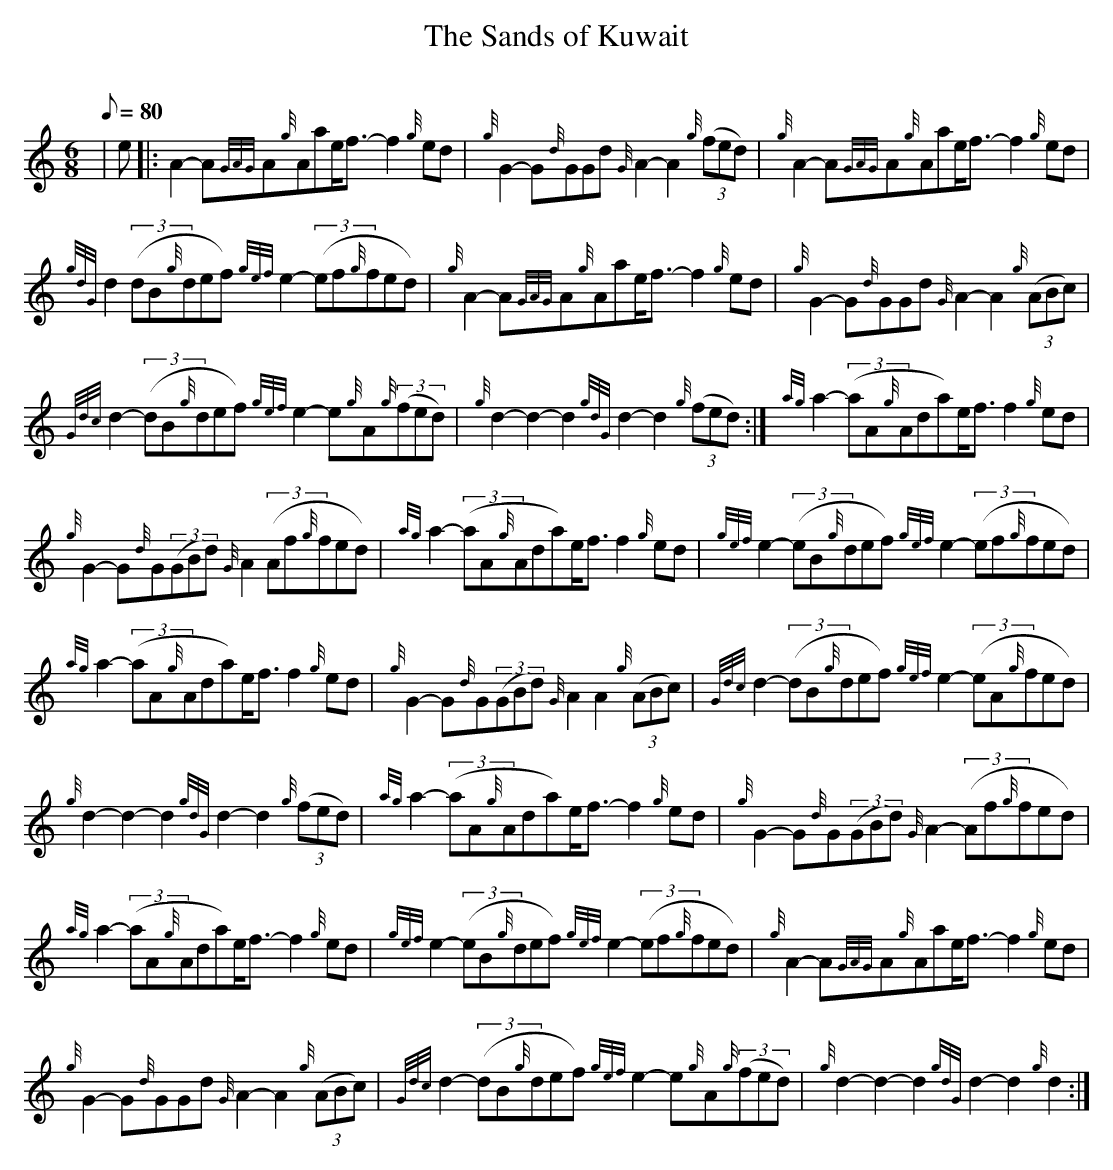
X:1
T:The Sands of Kuwait
M:6/8
L:1/8
Q:80
C:
K:HP
| e |: \
A2-A{GAG}A{g}Aae/2f3/2-f2{g}ed | \
{g}G2-G{d}GGd{G}A2-A2{g}((3fed) | \
{g}A2-A{GAG}A{g}Aae/2f3/2-f2{g}ed |
{gdG}d2((3dB{g}def){gef}e2-((3ef{g}fed) | \
{g}A2-A{GAG}A{g}Aae/2f3/2-f2{g}ed | \
{g}G2-G{d}GGd{G}A2-A2{g}((3ABc) |
{Gdc}d2-((3dB{g}def){gef}e2-e{g}A{g}((3fed) | \
{g}d2-d2-d2{gdG}d2-d2{g}((3fed) :| \
{ag}a2-((3aA{g}Ada)e/2f3/2f2{g}ed |
{g}G2-G{d}G((3GBd){G}A2((3Af{g}fed) | \
{ag}a2-((3aA{g}Ada)e/2f3/2f2{g}ed | \
{gef}e2-((3eB{g}def){gef}e2-((3ef{g}fed) |
{ag}a2-((3aA{g}Ada)e/2f3/2f2{g}ed | \
{g}G2-G{d}G((3GBd){G}A2A2{g}((3ABc) | \
{Gdc}d2-((3dB{g}def){gef}e2-((3eA{g}fed) |
{g}d2-d2-d2{gdG}d2-d2{g}((3fed) | \
{ag}a2-((3aA{g}Ada)e/2f3/2-f2{g}ed | \
{g}G2-G{d}G((3GBd){G}A2-((3Af{g}fed) |
{ag}a2-((3aA{g}Ada)e/2f3/2-f2{g}ed | \
{gef}e2-((3eB{g}def){gef}e2-((3ef{g}fed) | \
{g}A2-A{GAG}A{g}Aae/2f3/2-f2{g}ed |
{g}G2-G{d}GGd{G}A2-A2{g}((3ABc) | \
{Gdc}d2-((3dB{g}def){gef}e2-e{g}A{g}((3fed) | \
{g}d2-d2-d2{gdG}d2-d2{g}d2 :|
